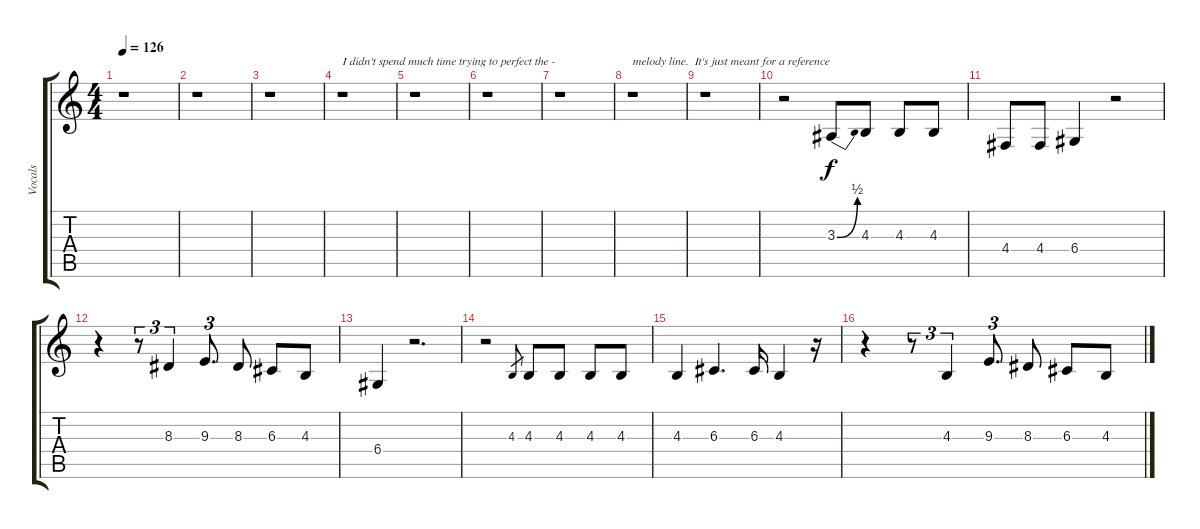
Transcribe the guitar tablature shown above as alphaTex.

\track ("Vocals" "Vocals") {instrument lead2sawtooth}
\staff {score tabs}
\tuning (E4 B3 G3 D3 A2 E2) {hide}
\ts (4 4)
\tempo 126
\clef g2
\ks c
r.1{dy f instrument lead2sawtooth} |
r.1 |
r.1 |
r.1{txt "I didn't spend much time trying to perfect the -"} |
r.1 |
r.1 |
r.1 |
r.1{txt "melody line.  It's just meant for a reference"} |
r.1 |
r.2 3.3{be (bend 0 0 60 2)}.8 4.3.8 4.3.8 4.3.8 |
4.4.8 4.4.8 6.4.4 r.2 |
r.4 r.8{tu (3 2)} 8.3.4{tu (3 2)} 9.3.8{d tu (3 2)} 8.3.8 6.3.8 4.3.8 |
6.4.4 r.2{d} |
r.2 4.3.8{gr} 4.3.8 4.3.8 4.3.8 4.3.8 |
4.3.4 6.3.4{d} 6.3.16 4.3.4 r.16 |
r.4 r.8{tu (3 2)} 4.3.4{tu (3 2)} 9.3.8{d tu (3 2)} 8.3.8 6.3.8 4.3.8
